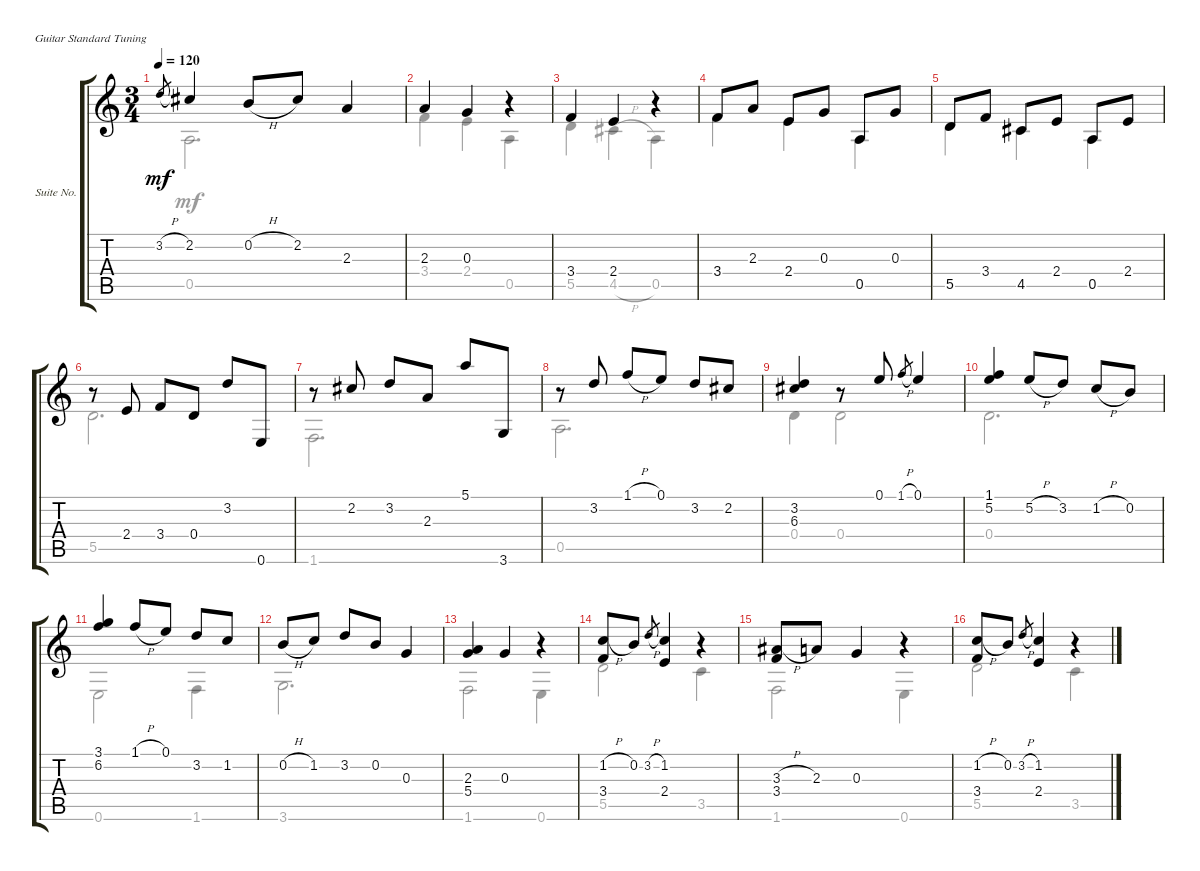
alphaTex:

\bracketExtendMode groupsimilarinstruments
\firstSystemTrackNameOrientation horizontal
\otherSystemsTrackNameOrientation horizontal
\track ("Suite No. 9 In C (D9) - 6. Menuet I" "Suite No. ") {instrument acousticguitarnylon}
\staff {score tabs}
\tuning (E4 B3 G3 D3 A2 E2)
\voice
\ts (3 4)
\tempo 120
\clef g2
\ks c
3.2{h}.8{gr dy mf} 2.2.4 0.2{h}.8 2.2.8 2.3.4 |
2.3.4 0.3.4 r.4 |
3.4.4 2.4.4 r.4 |
3.4.8 2.3.8 2.4.8 0.3.8 0.5.8 0.3.8 |
5.5.8 3.4.8 4.5.8 2.4.8 0.5.8 2.4.8 |
r.8 2.4.8 3.4.8 0.4.8 3.2.8 0.6.8 |
r.8 2.2.8 3.2.8 2.3.8 5.1.8 3.6.8 |
r.8 3.2.8 1.1{h}.8 0.1.8 3.2.8 2.2.8 |
(3.2 6.3).4 r.8 0.1.8 1.1{h}.8{gr} 0.1.4 |
(1.1 5.2).4 5.2{h}.8 3.2.8 1.2{h}.8 0.2.8 |
(3.1 6.2).4 1.1{h}.8 0.1.8 3.2.8 1.2.8 |
0.2{h}.8 1.2.8 3.2.8 0.2.8 0.3.4 |
(2.3 5.4).4 0.3.4 r.4 |
(1.2{h} 3.4).8 0.2.8 3.2{h}.8{gr} (1.2 2.4).4 r.4 |
(3.3{h} 3.4).8 2.3.8 0.3.4 r.4 |
(1.2{h} 3.4).8 0.2.8 3.2{h}.8{gr} (1.2 2.4).4 r.4
\voice
\clef g2
\ottava regular
\simile none
\ks c
0.5.2{d dy mf} |
3.4.4 2.4.4 0.5.4 |
5.5.4 4.5{h}.4 0.5.4 |
3.4.4 2.4.4 0.5.4 |
5.5.4 4.5.4 0.5.4 |
5.5.2{d} |
1.6.2{d} |
0.5.2{d} |
0.4.4 0.4.2 |
0.4.2{d} |
0.6.2 1.6.4 |
3.6.2{d} |
1.6.2 0.6.4 |
5.5.2 3.5.4 |
1.6.2 0.6.4 |
5.5.2 3.5.4
